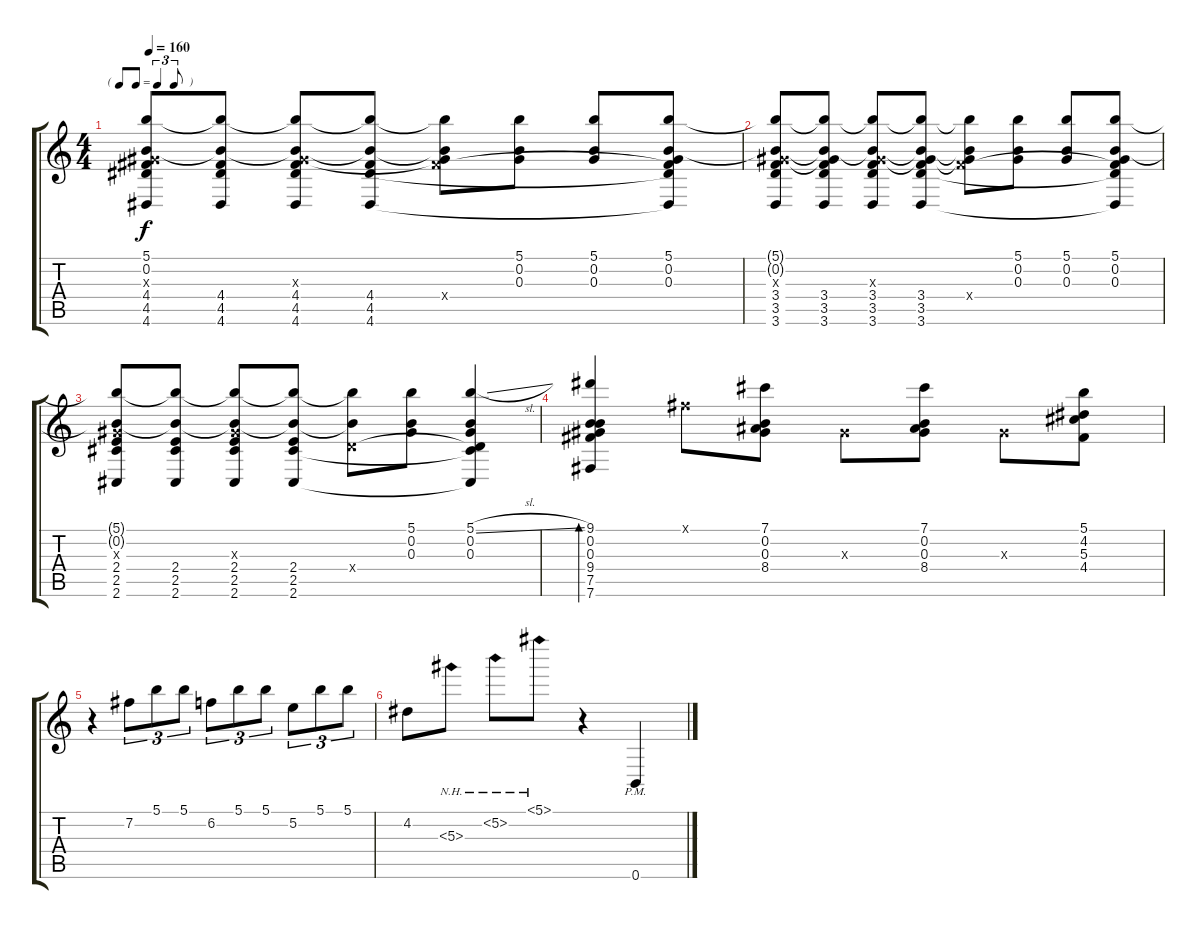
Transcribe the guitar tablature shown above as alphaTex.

\track "" {instrument acousticguitarsteel}
\staff {score tabs}
\tuning (Gb4 B3 Ab3 D3 B2 B1) {hide}
\ts (4 4)
\tf triplet8th
\tempo 160
\clef g2
\ks c
(5.1{t} 0.2{t} 0.3{x} 4.4 4.5 4.6).8{dy f} (5.1{t} 0.2{t} 4.4 4.5 4.6).8 (5.1{t} 0.2{t} 0.3{x} 4.4 4.5 4.6).8 (5.1{t} 0.2{t} 4.4 4.5 4.6).8 (5.1{t} 0.2{t} 0.3{t} 4.4{x}).8 (5.1 0.2 0.3).8 (5.1 0.2 0.3).8 (5.1 0.2 0.3 4.4{t} 4.5{t} 4.6{t}).8 |
(5.1{t} 0.2{t} 0.3{x} 3.4 3.5 3.6).8 (5.1{t} 0.2{t} 0.3{t} 3.4 3.5 3.6).8 (5.1{t} 0.2{t} 0.3{x} 3.4 3.5 3.6).8 (5.1{t} 0.2{t} 0.3{t} 3.4 3.5 3.6).8 (5.1{t} 0.2{t} 0.3{t} 3.4{x}).8 (5.1 0.2 0.3).8 (5.1 0.2 0.3).8 (5.1 0.2 0.3 3.4{t} 3.5{t} 3.6{t}).8 |
(5.1{t} 0.2{t} 0.3{x} 2.4 2.5 2.6).8 (5.1{t} 0.2{t} 2.4 2.5 2.6).8 (5.1{t} 0.2{t} 0.3{x} 2.4 2.5 2.6).8 (5.1{t} 0.2{t} 2.4 2.5 2.6).8 (5.1{t} 0.2{t} 0.4{x}).8 (5.1 0.2 0.3).8 (5.1{sl} 0.2 0.3 0.4{t} 2.5{t} 2.6{t}).4 |
(9.1 0.2 0.3 9.4 7.5 7.6).4{bd 60} 0.1{x}.8 (7.1 0.2 0.3 8.4).8 0.3{x}.8 (7.1 0.2 0.3 8.4).8 0.3{x}.8 (5.1 4.2 5.3 4.4).8 |
r.4 7.2.8{tu (3 2)} 5.1.8{tu (3 2)} 5.1.8{tu (3 2)} 6.2.8{tu (3 2)} 5.1.8{tu (3 2)} 5.1.8{tu (3 2)} 5.2.8{tu (3 2)} 5.1.8{tu (3 2)} 5.1.8{tu (3 2)} |
4.2.8 5.3{nh}.8 5.2{nh}.8 5.1{nh}.8 r.4 0.6{pm}.4
